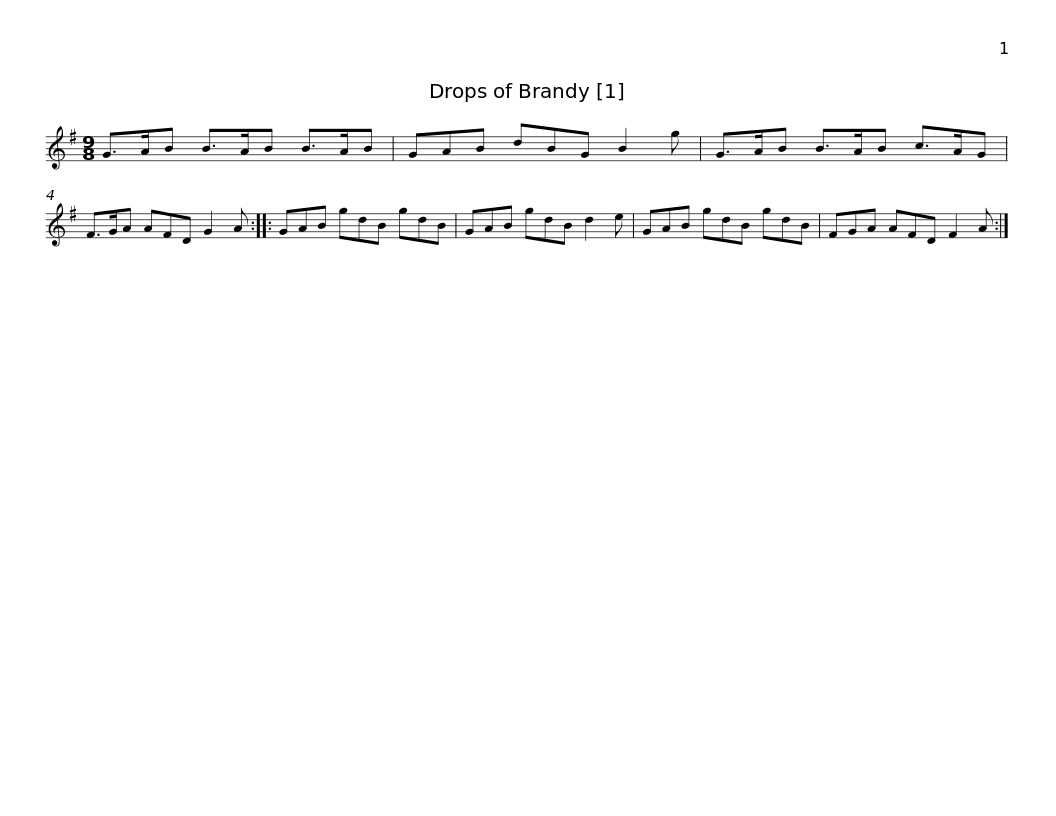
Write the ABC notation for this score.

X:1
L:1/8
M:9/8
I:linebreak $
K:G
V:1 treble
V:1
 G>AB B>AB B>AB | GAB dBG B2 g | G>AB B>AB c>AG | F>GA AFD G2 A ::$ GAB gdB gdB | %5
 GAB gdB d2 e | GAB gdB gdB | FGA AFD F2 A :| %8
